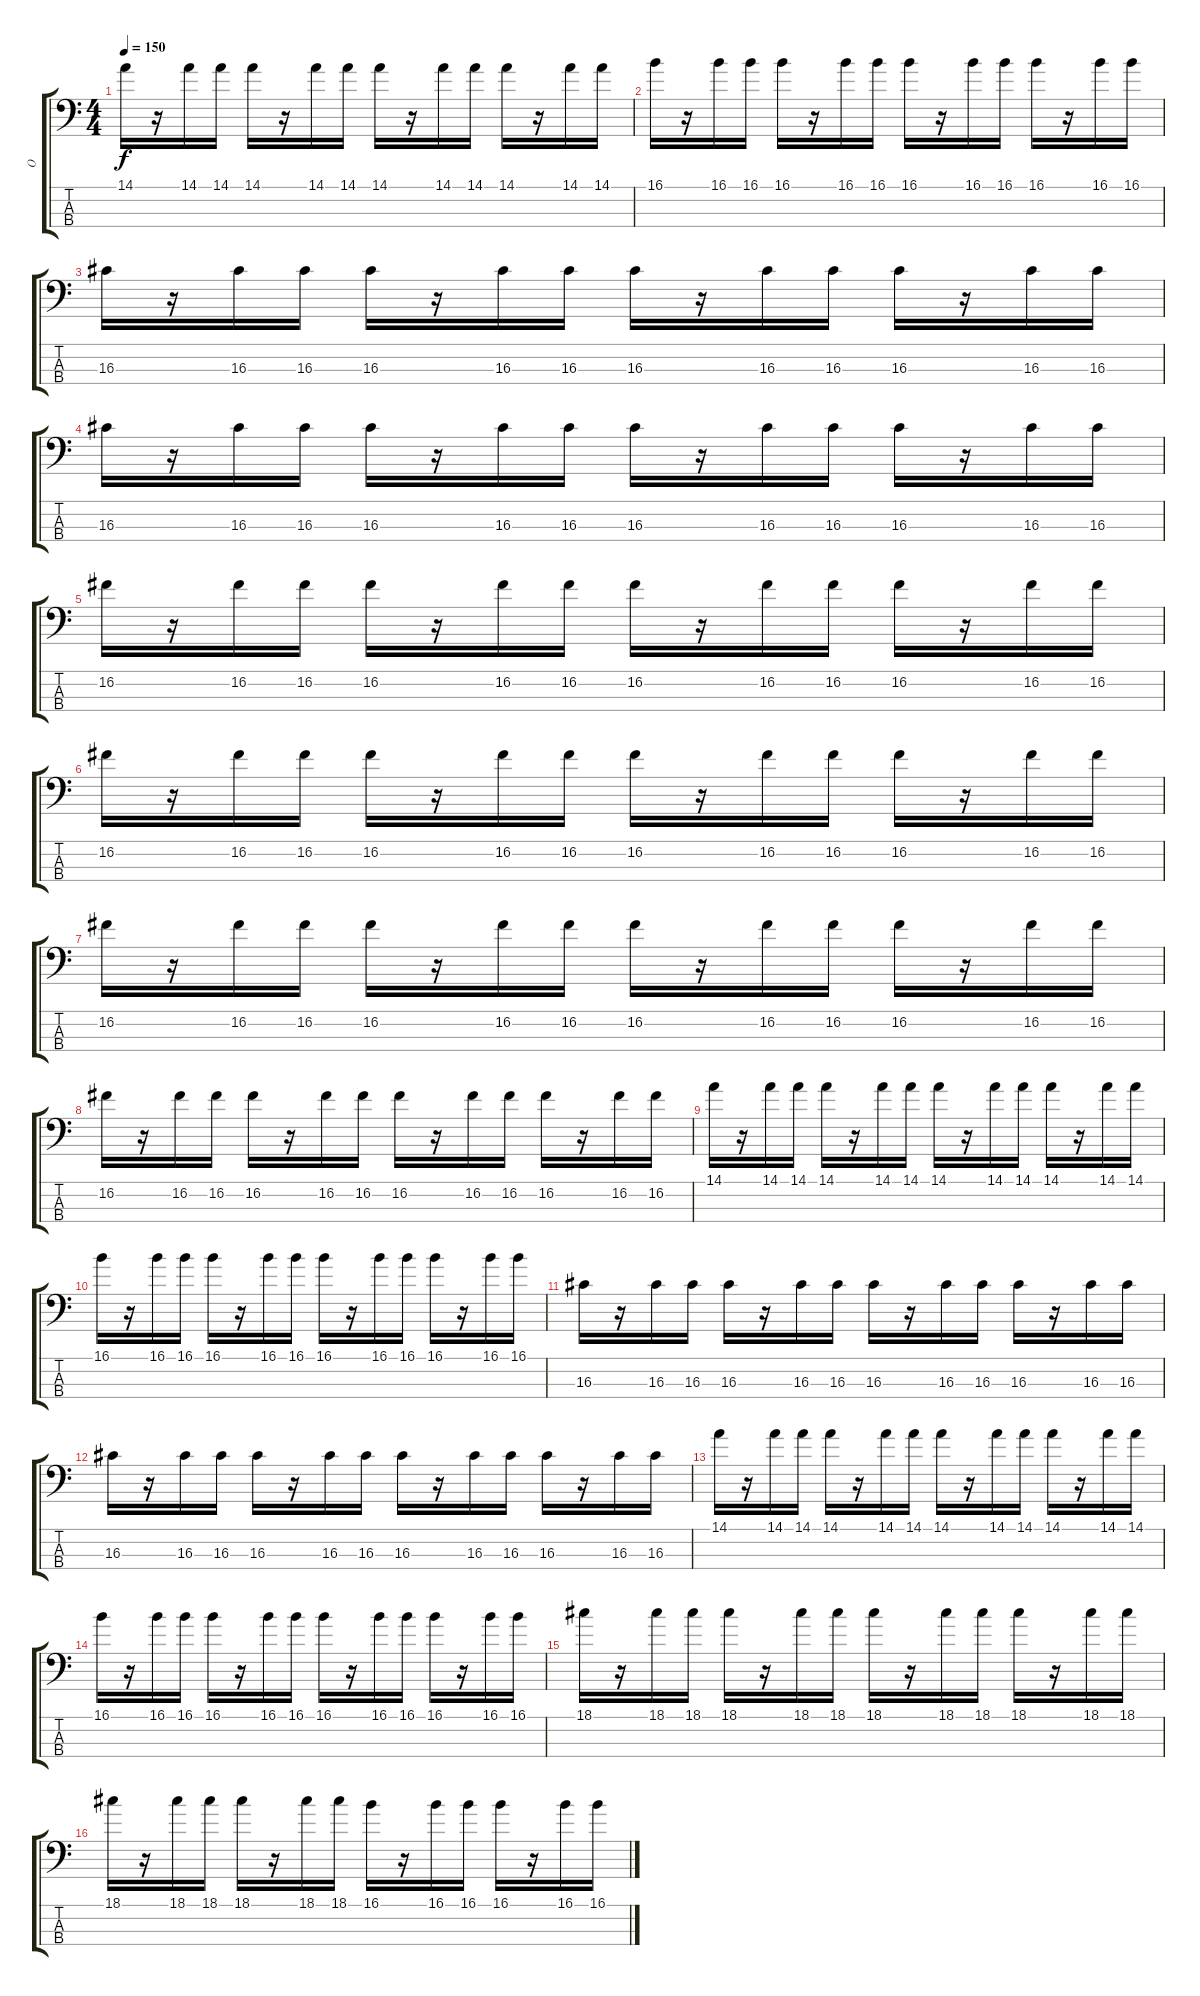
\track ("O" "O") {instrument electricbasspick}
\staff {score tabs}
\tuning (G2 D2 A1 E1) {hide}
\ts (4 4)
\tempo 150
\clef f4
\ks c
14.1.16{dy f} r.16 14.1.16 14.1.16 14.1.16 r.16 14.1.16 14.1.16 14.1.16 r.16 14.1.16 14.1.16 14.1.16 r.16 14.1.16 14.1.16 |
16.1.16 r.16 16.1.16 16.1.16 16.1.16 r.16 16.1.16 16.1.16 16.1.16 r.16 16.1.16 16.1.16 16.1.16 r.16 16.1.16 16.1.16 |
16.3.16 r.16 16.3.16 16.3.16 16.3.16 r.16 16.3.16 16.3.16 16.3.16 r.16 16.3.16 16.3.16 16.3.16 r.16 16.3.16 16.3.16 |
16.3.16 r.16 16.3.16 16.3.16 16.3.16 r.16 16.3.16 16.3.16 16.3.16 r.16 16.3.16 16.3.16 16.3.16 r.16 16.3.16 16.3.16 |
16.2.16 r.16 16.2.16 16.2.16 16.2.16 r.16 16.2.16 16.2.16 16.2.16 r.16 16.2.16 16.2.16 16.2.16 r.16 16.2.16 16.2.16 |
16.2.16 r.16 16.2.16 16.2.16 16.2.16 r.16 16.2.16 16.2.16 16.2.16 r.16 16.2.16 16.2.16 16.2.16 r.16 16.2.16 16.2.16 |
16.2.16 r.16 16.2.16 16.2.16 16.2.16 r.16 16.2.16 16.2.16 16.2.16 r.16 16.2.16 16.2.16 16.2.16 r.16 16.2.16 16.2.16 |
16.2.16 r.16 16.2.16 16.2.16 16.2.16 r.16 16.2.16 16.2.16 16.2.16 r.16 16.2.16 16.2.16 16.2.16 r.16 16.2.16 16.2.16 |
14.1.16 r.16 14.1.16 14.1.16 14.1.16 r.16 14.1.16 14.1.16 14.1.16 r.16 14.1.16 14.1.16 14.1.16 r.16 14.1.16 14.1.16 |
16.1.16 r.16 16.1.16 16.1.16 16.1.16 r.16 16.1.16 16.1.16 16.1.16 r.16 16.1.16 16.1.16 16.1.16 r.16 16.1.16 16.1.16 |
16.3.16 r.16 16.3.16 16.3.16 16.3.16 r.16 16.3.16 16.3.16 16.3.16 r.16 16.3.16 16.3.16 16.3.16 r.16 16.3.16 16.3.16 |
16.3.16 r.16 16.3.16 16.3.16 16.3.16 r.16 16.3.16 16.3.16 16.3.16 r.16 16.3.16 16.3.16 16.3.16 r.16 16.3.16 16.3.16 |
14.1.16 r.16 14.1.16 14.1.16 14.1.16 r.16 14.1.16 14.1.16 14.1.16 r.16 14.1.16 14.1.16 14.1.16 r.16 14.1.16 14.1.16 |
16.1.16 r.16 16.1.16 16.1.16 16.1.16 r.16 16.1.16 16.1.16 16.1.16 r.16 16.1.16 16.1.16 16.1.16 r.16 16.1.16 16.1.16 |
18.1.16 r.16 18.1.16 18.1.16 18.1.16 r.16 18.1.16 18.1.16 18.1.16 r.16 18.1.16 18.1.16 18.1.16 r.16 18.1.16 18.1.16 |
18.1.16 r.16 18.1.16 18.1.16 18.1.16 r.16 18.1.16 18.1.16 16.1.16 r.16 16.1.16 16.1.16 16.1.16 r.16 16.1.16 16.1.16
